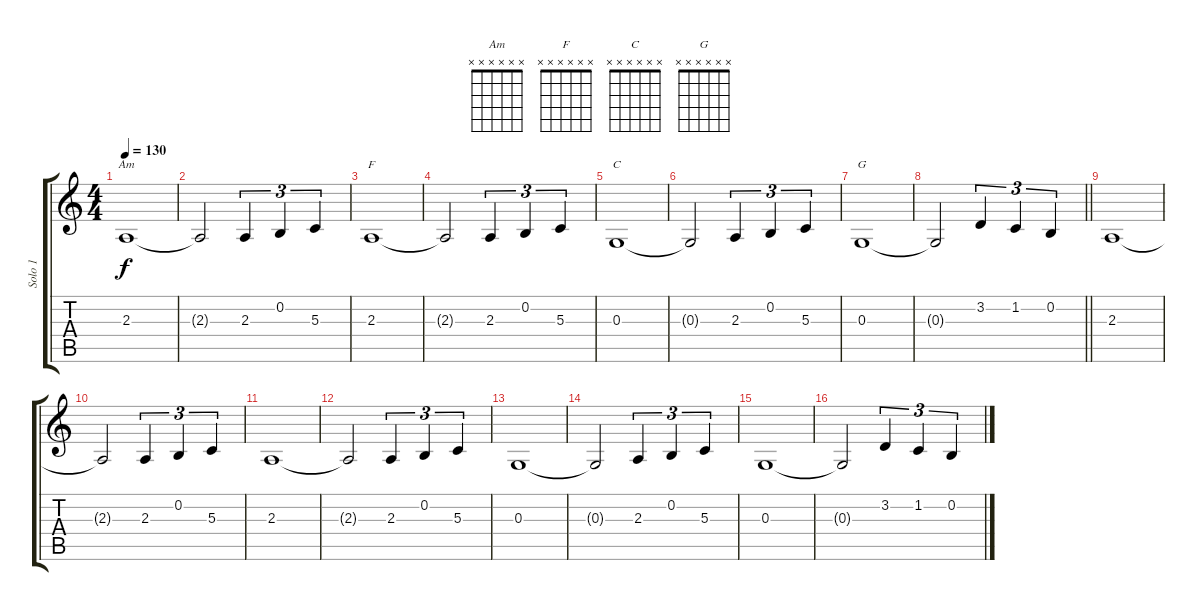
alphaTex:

\track ("Solo 1" "Solo 1") {instrument drawbarorgan}
\staff {score tabs}
\tuning (E4 B3 G3 D3 A2 E2) {hide}
\chord ("Am" x x x x x x)
\chord ("F" x x x x x x)
\chord ("C" x x x x x x)
\chord ("G" x x x x x x)
\ts (4 4)
\tempo 130
\clef g2
\ks c
2.3.1{ch "Am" dy f} |
2.3{t}.2 2.3.4{tu (3 2)} 0.2.4{tu (3 2)} 5.3.4{tu (3 2)} |
2.3.1{ch "F"} |
2.3{t}.2 2.3.4{tu (3 2)} 0.2.4{tu (3 2)} 5.3.4{tu (3 2)} |
0.3.1{ch "C"} |
0.3{t}.2 2.3.4{tu (3 2)} 0.2.4{tu (3 2)} 5.3.4{tu (3 2)} |
0.3.1{ch "G"} |
\barLineRight lightlight
0.3{t}.2 3.2.4{tu (3 2)} 1.2.4{tu (3 2)} 0.2.4{tu (3 2)} |
2.3.1 |
2.3{t}.2 2.3.4{tu (3 2)} 0.2.4{tu (3 2)} 5.3.4{tu (3 2)} |
2.3.1 |
2.3{t}.2 2.3.4{tu (3 2)} 0.2.4{tu (3 2)} 5.3.4{tu (3 2)} |
0.3.1 |
0.3{t}.2 2.3.4{tu (3 2)} 0.2.4{tu (3 2)} 5.3.4{tu (3 2)} |
0.3.1 |
0.3{t}.2 3.2.4{tu (3 2)} 1.2.4{tu (3 2)} 0.2.4{tu (3 2)}
